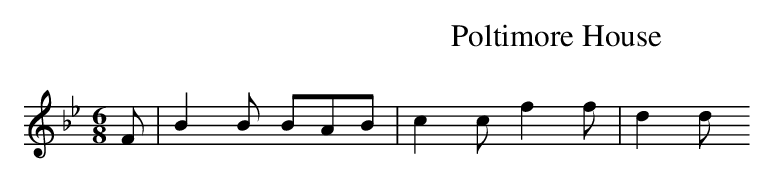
X:1
T:Poltimore House
M:6/8
L:1/8
K:Bb
F|B2B BAB|c2c f2f|d2d...
